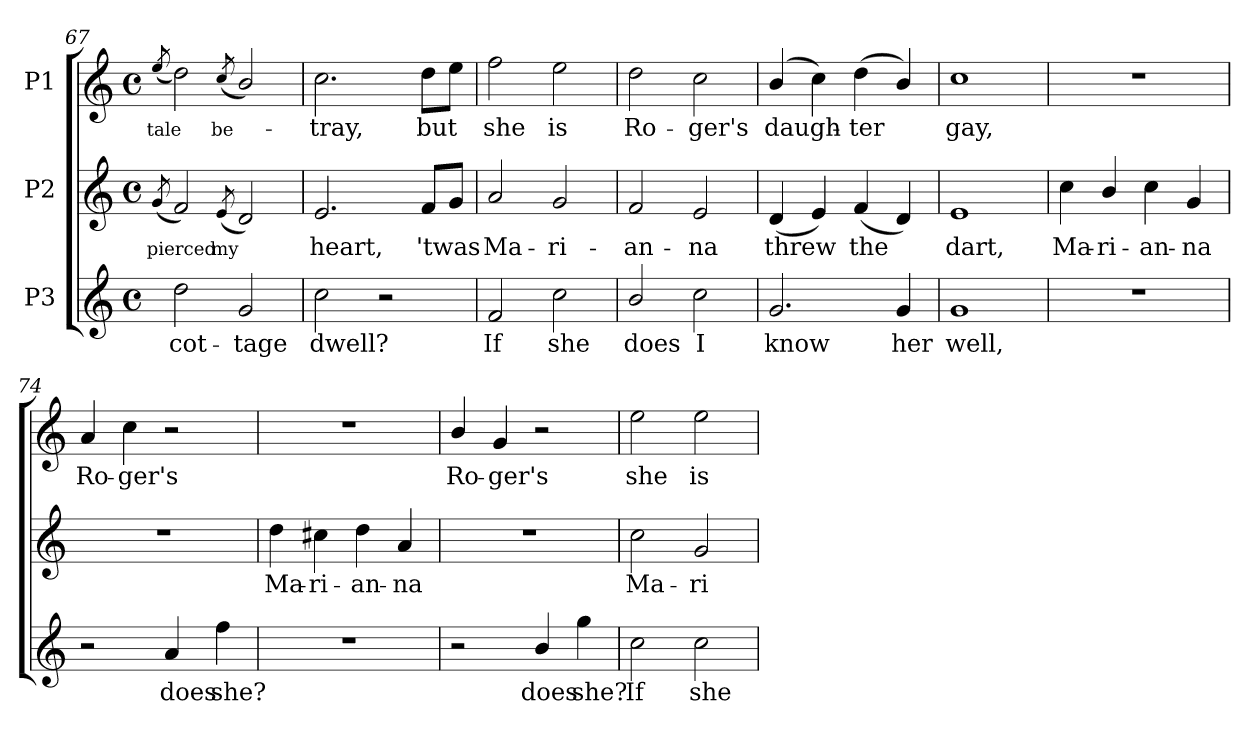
**kern	**text	**kern	**text	**kern	**text
*part3	*part3	*part2	*part2	*part1	*part1
*staff3	*staff3	*staff2	*staff2	*staff1	*staff1
*I"P3	*	*I"P2	*	*I"P1	*
*clefG2	*	*clefG2	*	*clefG2	*
*k[]	*	*k[]	*	*k[]	*
*C:	*	*C:	*	*C:	*
*M4/4	*	*M4/4	*	*M4/4	*
*met(c)	*	*met(c)	*	*met(c)	*
=67	=67	=67	=67	=67	=67
!	!	!	!	!	!LO:LY:b:color=#000000
!	!	!	!LO:LY:b:color=#000000	!	!
.	.	(8qgi/	pierced	(8qeei/	tale
!	!LO:LY:b:color=#000000	!	!	!	!
2ddi\	cot-	2fi/)	.	2ddi\)	.
!	!	!	!	!	!LO:LY:b:color=#000000
!	!	!	!LO:LY:b:color=#000000	!	!
.	.	(8qei/	my	(8qcci/	be-
!	!LO:LY:b:color=#000000	!	!	!	!
2gi/	-tage	2di/)	.	2bi/)	.
=68	=68	=68	=68	=68	=68
!	!LO:LY:b:color=#000000	!	!	!	!
!	!	!	!LO:LY:b:color=#000000	!	!
!	!	!	!	!	!LO:LY:b:color=#000000
2cci\	dwell?	2.ei/	heart,	2.cci\	-tray,
2r	.	.	.	.	.
!	!	!	!LO:LY:b:color=#000000	!	!
!	!	!	!	!	!LO:LY:b:color=#000000
.	.	8fi/L	'twas	8ddi\L	but
.	.	8gi/J	.	8eei\J	.
=69	=69	=69	=69	=69	=69
!	!LO:LY:b:color=#000000	!	!	!	!
!	!	!	!LO:LY:b:color=#000000	!	!
!	!	!	!	!	!LO:LY:b:color=#000000
2fi/	If	2ai/	Ma-	2ffi\	she
!	!LO:LY:b:color=#000000	!	!	!	!
!	!	!	!LO:LY:b:color=#000000	!	!
!	!	!	!	!	!LO:LY:b:color=#000000
2cci\	she	2gi/	-ri-	2eei\	is
=70	=70	=70	=70	=70	=70
!	!LO:LY:b:color=#000000	!	!	!	!
!	!	!	!LO:LY:b:color=#000000	!	!
!	!	!	!	!	!LO:LY:b:color=#000000
2bi/	does	2fi/	-an-	2ddi\	Ro-
!	!LO:LY:b:color=#000000	!	!	!	!
!	!	!	!LO:LY:b:color=#000000	!	!
!	!	!	!	!	!LO:LY:b:color=#000000
2cci\	I	2ei/	-na	2cci\	-ger's
=71	=71	=71	=71	=71	=71
!	!LO:LY:b:color=#000000	!	!	!	!
!	!	!	!LO:LY:b:color=#000000	!	!
!	!	!	!	!	!LO:LY:b:color=#000000
2.gi/	know	(4di/	threw	(4bi/	daugh-
.	.	4ei/)	.	4cci\)	.
!	!	!	!LO:LY:b:color=#000000	!	!
!	!	!	!	!	!LO:LY:b:color=#000000
.	.	(4fi/	the	(4ddi\	-ter
!	!LO:LY:b:color=#000000	!	!	!	!
4gi/	her	4di/)	.	4bi/)	.
=72	=72	=72	=72	=72	=72
!	!LO:LY:b:color=#000000	!	!	!	!
!	!	!	!LO:LY:b:color=#000000	!	!
!	!	!	!	!	!LO:LY:b:color=#000000
1gi	well,	1ei	dart,	1cci	gay,
!!LO:PB:g=z
=73	=73	=73	=73	=73	=73
!	!	!	!LO:LY:b:color=#000000	!	!
1r	.	4cci\	Ma-	1r	.
!	!	!	!LO:LY:b:color=#000000	!	!
.	.	4bi/	-ri-	.	.
!	!	!	!LO:LY:b:color=#000000	!	!
.	.	4cci\	-an-	.	.
!	!	!	!LO:LY:b:color=#000000	!	!
.	.	4gi/	-na	.	.
=74	=74	=74	=74	=74	=74
!	!	!	!	!	!LO:LY:b:color=#000000
2r	.	1r	.	4ai/	Ro-
!	!	!	!	!	!LO:LY:b:color=#000000
.	.	.	.	4cci\	-ger's
!	!LO:LY:b:color=#000000	!	!	!	!
4ai/	does	.	.	2r	.
!	!LO:LY:b:color=#000000	!	!	!	!
4ffi\	she?	.	.	.	.
=75	=75	=75	=75	=75	=75
!	!	!	!LO:LY:b:color=#000000	!	!
1r	.	4ddi\	Ma-	1r	.
!	!	!	!LO:LY:b:color=#000000	!	!
.	.	4cc#Xi\	-ri-	.	.
!	!	!	!LO:LY:b:color=#000000	!	!
.	.	4ddi\	-an-	.	.
!	!	!	!LO:LY:b:color=#000000	!	!
.	.	4ai/	-na	.	.
=76	=76	=76	=76	=76	=76
!	!	!	!	!	!LO:LY:b:color=#000000
2r	.	1r	.	4bi/	Ro-
!	!	!	!	!	!LO:LY:b:color=#000000
.	.	.	.	4gi/	-ger's
!	!LO:LY:b:color=#000000	!	!	!	!
4bi/	does	.	.	2r	.
!	!LO:LY:b:color=#000000	!	!	!	!
4ggi\	she?	.	.	.	.
=77	=77	=77	=77	=77	=77
!	!LO:LY:b:color=#000000	!	!	!	!
!	!	!	!LO:LY:b:color=#000000	!	!
!	!	!	!	!	!LO:LY:b:color=#000000
2cci\	If	2cci\	Ma-	2eei\	she
!	!LO:LY:b:color=#000000	!	!	!	!
!	!	!	!LO:LY:b:color=#000000	!	!
!	!	!	!	!	!LO:LY:b:color=#000000
2cci\	she	2gi/	-ri-	2eei\	is
=	=	=	=	=	=
*-	*-	*-	*-	*-	*-
